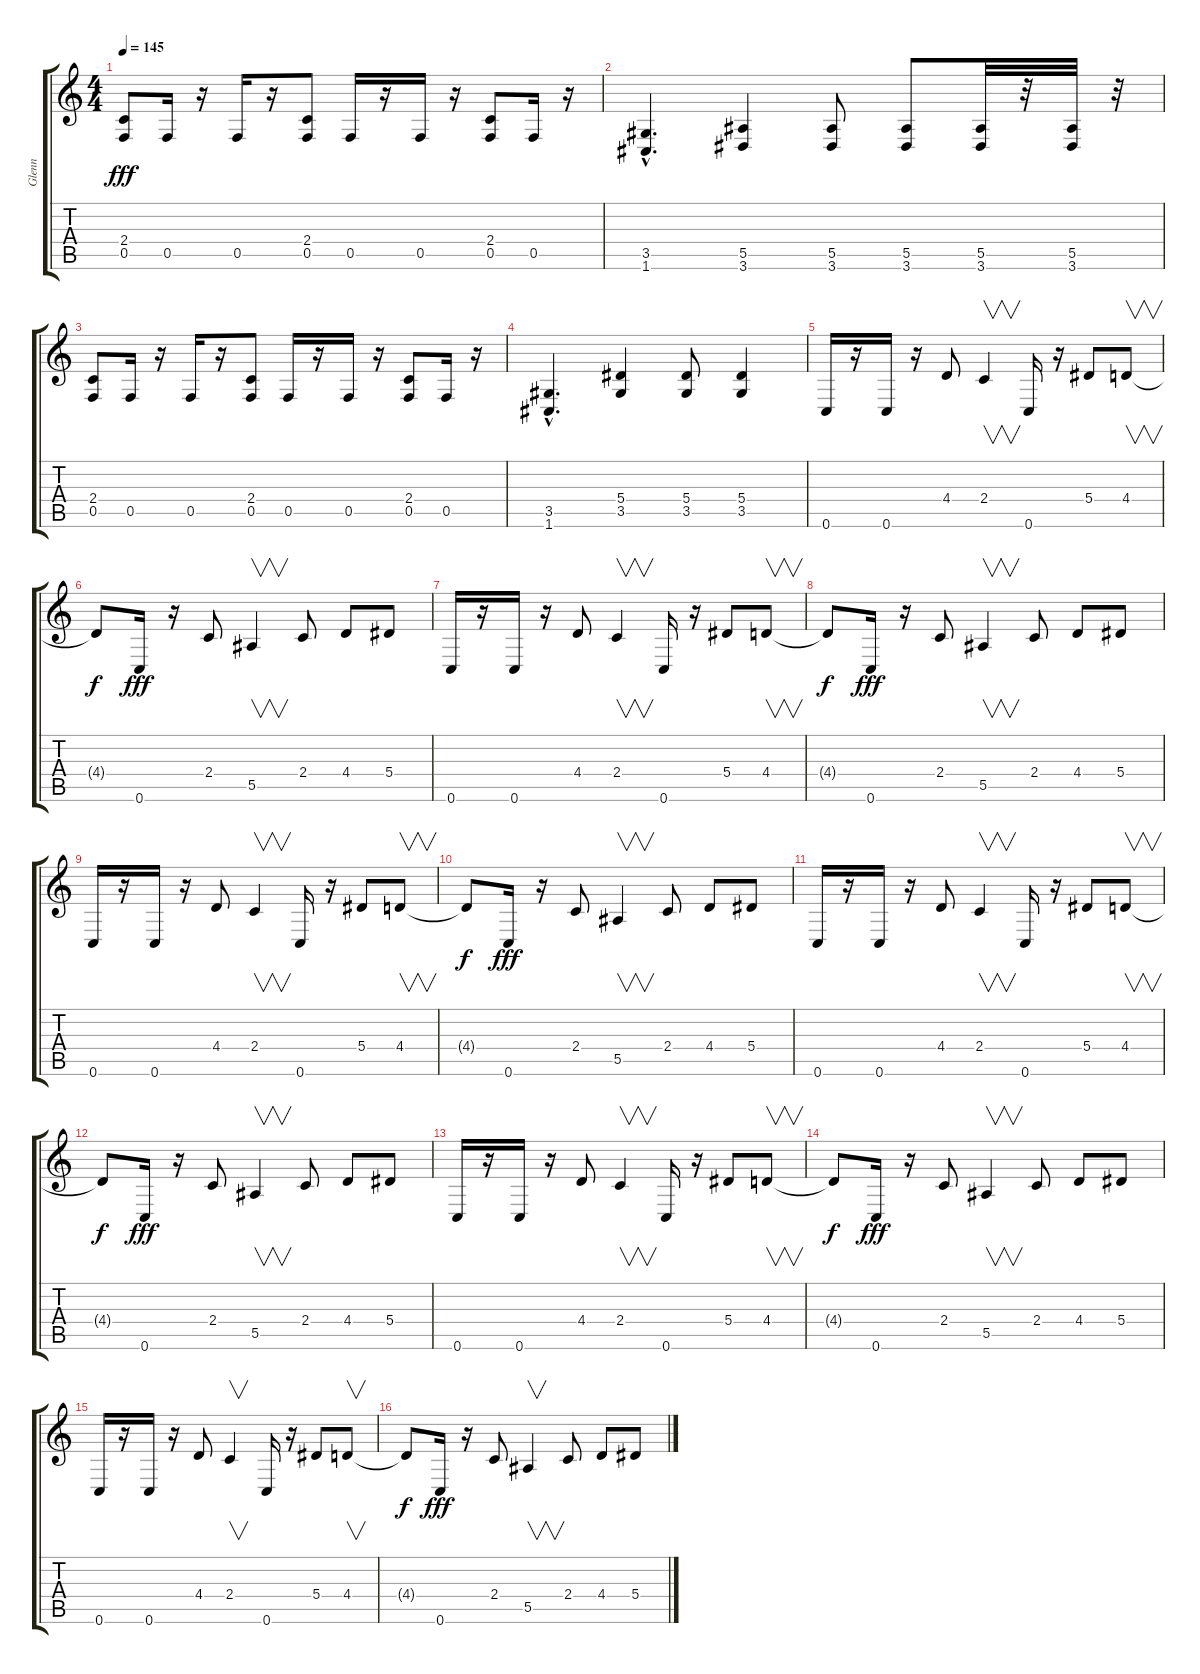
\track ("Glenn" "Glenn") {instrument distortionguitar}
\staff {score tabs}
\tuning (C4 G3 Eb3 Bb2 F2 C2) {hide}
\ts (4 4)
\tempo 145
\clef g2
\ks c
(2.4 0.5).8{dy fff} 0.5.16 r.16 0.5.16 r.16 (2.4 0.5).8 0.5.16 r.16 0.5.16 r.16 (2.4 0.5).8 0.5.16 r.16 |
(3.5{hac} 1.6{hac}).4{d} (5.5 3.6).4 (5.5 3.6).8 (5.5 3.6).8 (5.5 3.6).32 r.32 (5.5 3.6).32 r.32 |
(2.4 0.5).8 0.5.16 r.16 0.5.16 r.16 (2.4 0.5).8 0.5.16 r.16 0.5.16 r.16 (2.4 0.5).8 0.5.16 r.16 |
(3.5{hac} 1.6{hac}).4{d} (5.4 3.5).4 (5.4 3.5).8 (5.4 3.5).4 |
0.6.16 r.16 0.6.16 r.16 4.4.8 2.4.4{v} 0.6.16 r.16 5.4.8 4.4.8{v} |
4.4{t}.8{dy f} 0.6.16{dy fff} r.16 2.4.8 5.5.4{v} 2.4.8 4.4.8 5.4.8 |
0.6.16 r.16 0.6.16 r.16 4.4.8 2.4.4{v} 0.6.16 r.16 5.4.8 4.4.8{v} |
4.4{t}.8{dy f} 0.6.16{dy fff} r.16 2.4.8 5.5.4{v} 2.4.8 4.4.8 5.4.8 |
0.6.16 r.16 0.6.16 r.16 4.4.8 2.4.4{v} 0.6.16 r.16 5.4.8 4.4.8{v} |
4.4{t}.8{dy f} 0.6.16{dy fff} r.16 2.4.8 5.5.4{v} 2.4.8 4.4.8 5.4.8 |
0.6.16 r.16 0.6.16 r.16 4.4.8 2.4.4{v} 0.6.16 r.16 5.4.8 4.4.8{v} |
4.4{t}.8{dy f} 0.6.16{dy fff} r.16 2.4.8 5.5.4{v} 2.4.8 4.4.8 5.4.8 |
0.6.16 r.16 0.6.16 r.16 4.4.8 2.4.4{v} 0.6.16 r.16 5.4.8 4.4.8{v} |
4.4{t}.8{dy f} 0.6.16{dy fff} r.16 2.4.8 5.5.4{v} 2.4.8 4.4.8 5.4.8 |
0.6.16 r.16 0.6.16 r.16 4.4.8 2.4.4{v} 0.6.16 r.16 5.4.8 4.4.8{v} |
4.4{t}.8{dy f} 0.6.16{dy fff} r.16 2.4.8 5.5.4{v} 2.4.8 4.4.8 5.4.8
